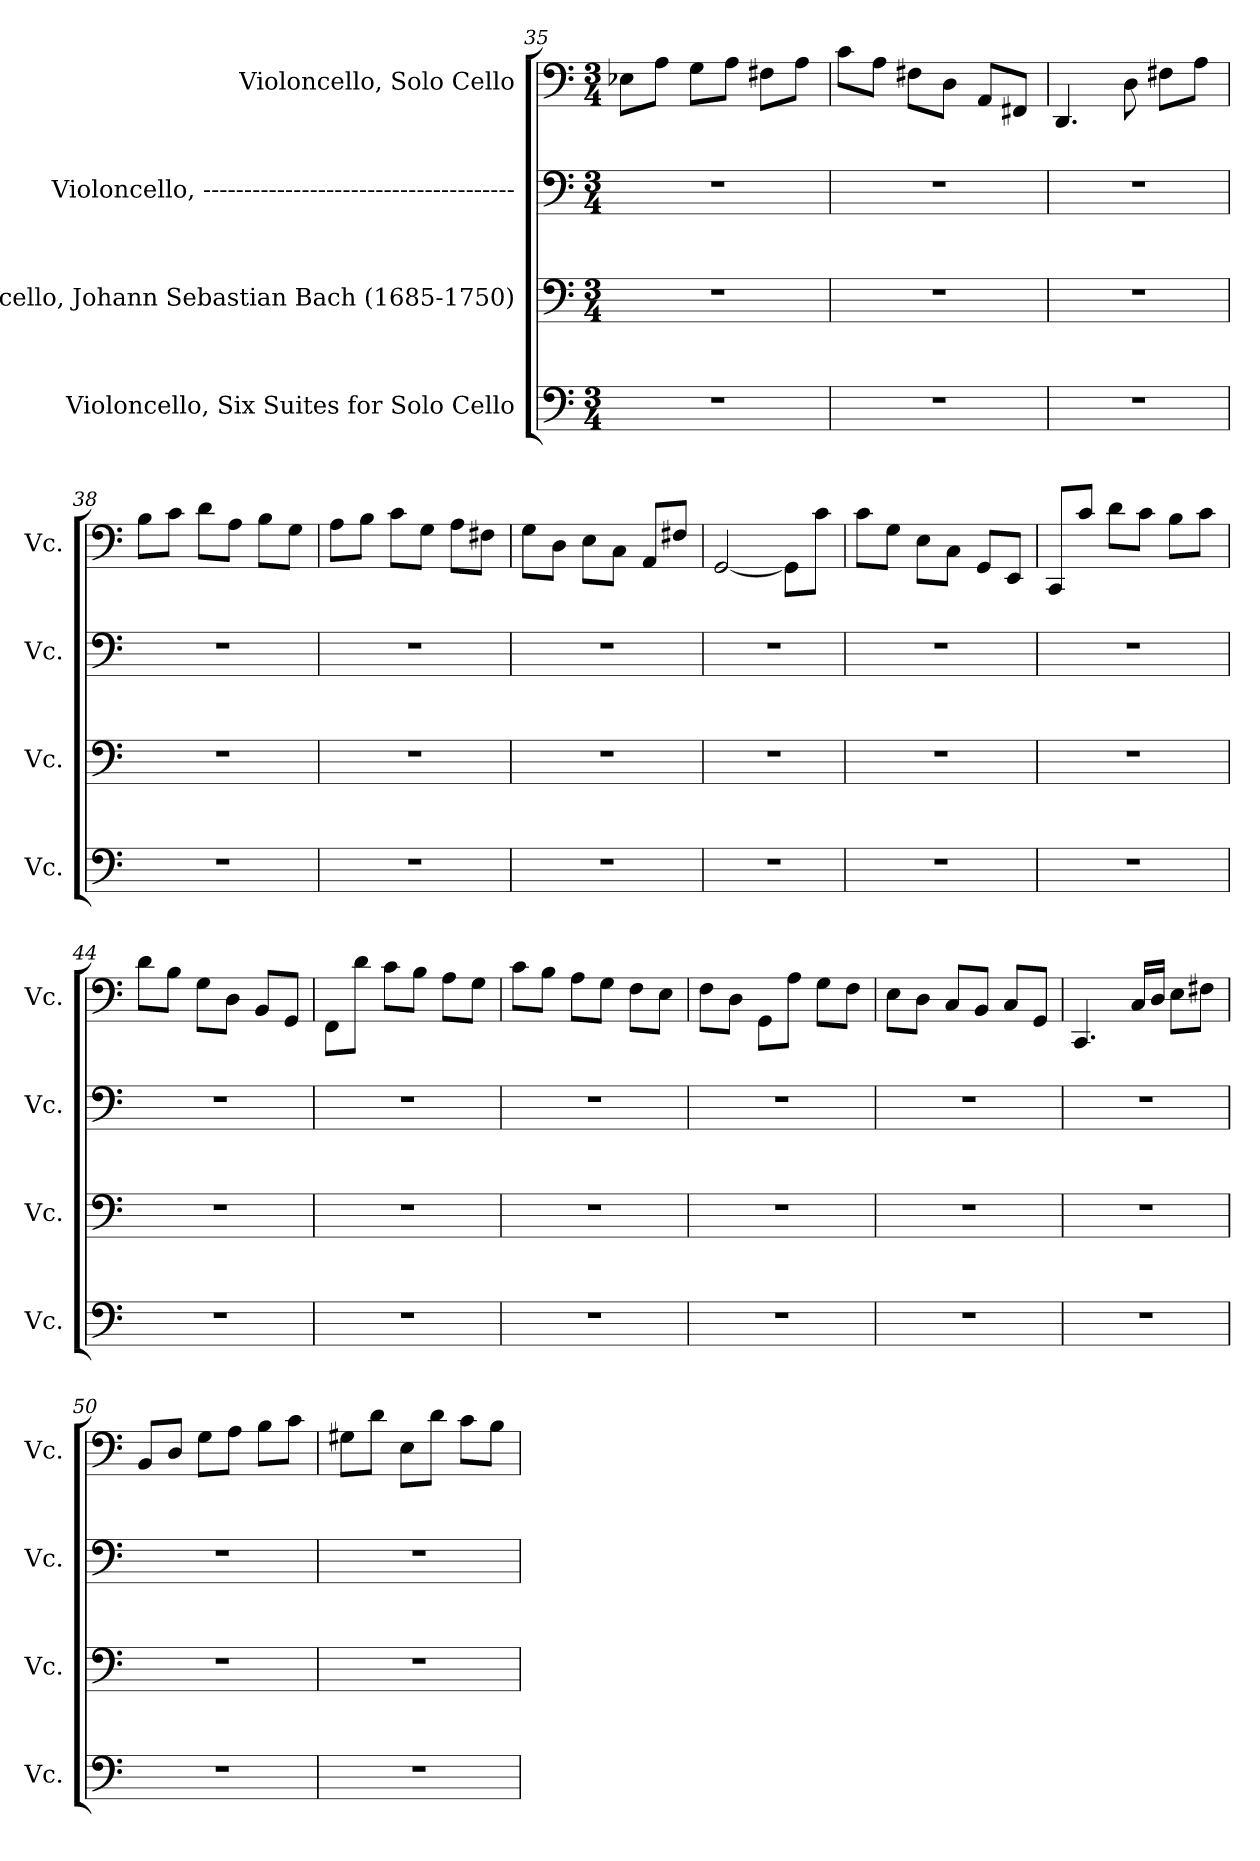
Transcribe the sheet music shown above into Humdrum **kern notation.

**kern	**kern	**kern	**kern
*part4	*part3	*part2	*part1
*staff4	*staff3	*staff2	*staff1
*I"Violoncello, Six Suites for Solo Cello	*I"Violoncello, Johann Sebastian Bach  (1685-1750)	*I"Violoncello, --------------------------------------	*I"Violoncello, Solo Cello
*I'Vc.	*I'Vc.	*I'Vc.	*I'Vc.
*clefF4	*clefF4	*clefF4	*clefF4
*k[]	*k[]	*k[]	*k[]
*M3/4	*M3/4	*M3/4	*M3/4
=35	=35	=35	=35
2.r	2.r	2.r	8E-X\L
.	.	.	8A\J
.	.	.	8G\L
.	.	.	8A\J
.	.	.	8F#X\L
.	.	.	8A\J
=36	=36	=36	=36
2.r	2.r	2.r	8c\L
.	.	.	8A\J
.	.	.	8F#X\L
.	.	.	8D\J
.	.	.	8AA/L
.	.	.	8FF#X/J
=37	=37	=37	=37
2.r	2.r	2.r	4.DD/
.	.	.	8D\
.	.	.	8F#X\L
.	.	.	8A\J
=38	=38	=38	=38
2.r	2.r	2.r	8B\L
.	.	.	8c\J
.	.	.	8d\L
.	.	.	8A\J
.	.	.	8B\L
.	.	.	8G\J
=39	=39	=39	=39
2.r	2.r	2.r	8A\L
.	.	.	8B\J
.	.	.	8c\L
.	.	.	8G\J
.	.	.	8A\L
.	.	.	8F#X\J
!!LO:LB:g=z
=40	=40	=40	=40
2.r	2.r	2.r	8G\L
.	.	.	8D\J
.	.	.	8E\L
.	.	.	8C\J
.	.	.	8AA/L
.	.	.	8F#X/J
=41	=41	=41	=41
2.r	2.r	2.r	[2GG/
.	.	.	8GG\L]
.	.	.	8c\J
=42	=42	=42	=42
2.r	2.r	2.r	8c\L
.	.	.	8G\J
.	.	.	8E\L
.	.	.	8C\J
.	.	.	8GG/L
.	.	.	8EE/J
=43	=43	=43	=43
2.r	2.r	2.r	8CC/L
.	.	.	8c/J
.	.	.	8d\L
.	.	.	8c\J
.	.	.	8B\L
.	.	.	8c\J
=44	=44	=44	=44
2.r	2.r	2.r	8d\L
.	.	.	8B\J
.	.	.	8G\L
.	.	.	8D\J
.	.	.	8BB/L
.	.	.	8GG/J
=45	=45	=45	=45
2.r	2.r	2.r	8FF\L
.	.	.	8d\J
.	.	.	8c\L
.	.	.	8B\J
.	.	.	8A\L
.	.	.	8G\J
!!LO:LB:g=z
=46	=46	=46	=46
2.r	2.r	2.r	8c\L
.	.	.	8B\J
.	.	.	8A\L
.	.	.	8G\J
.	.	.	8F\L
.	.	.	8E\J
=47	=47	=47	=47
2.r	2.r	2.r	8F\L
.	.	.	8D\J
.	.	.	8GG\L
.	.	.	8A\J
.	.	.	8G\L
.	.	.	8F\J
=48	=48	=48	=48
2.r	2.r	2.r	8E\L
.	.	.	8D\J
.	.	.	8C/L
.	.	.	8BB/J
.	.	.	8C/L
.	.	.	8GG/J
=49	=49	=49	=49
2.r	2.r	2.r	4.CC/
.	.	.	16C/LL
.	.	.	16D/JJ
.	.	.	8E\L
.	.	.	8F#X\J
=50	=50	=50	=50
2.r	2.r	2.r	8BB/L
.	.	.	8D/J
.	.	.	8G\L
.	.	.	8A\J
.	.	.	8B\L
.	.	.	8c\J
=51	=51	=51	=51
2.r	2.r	2.r	8G#X\L
.	.	.	8d\J
.	.	.	8E\L
.	.	.	8d\J
.	.	.	8c\L
.	.	.	8B\J
=	=	=	=
*-	*-	*-	*-
